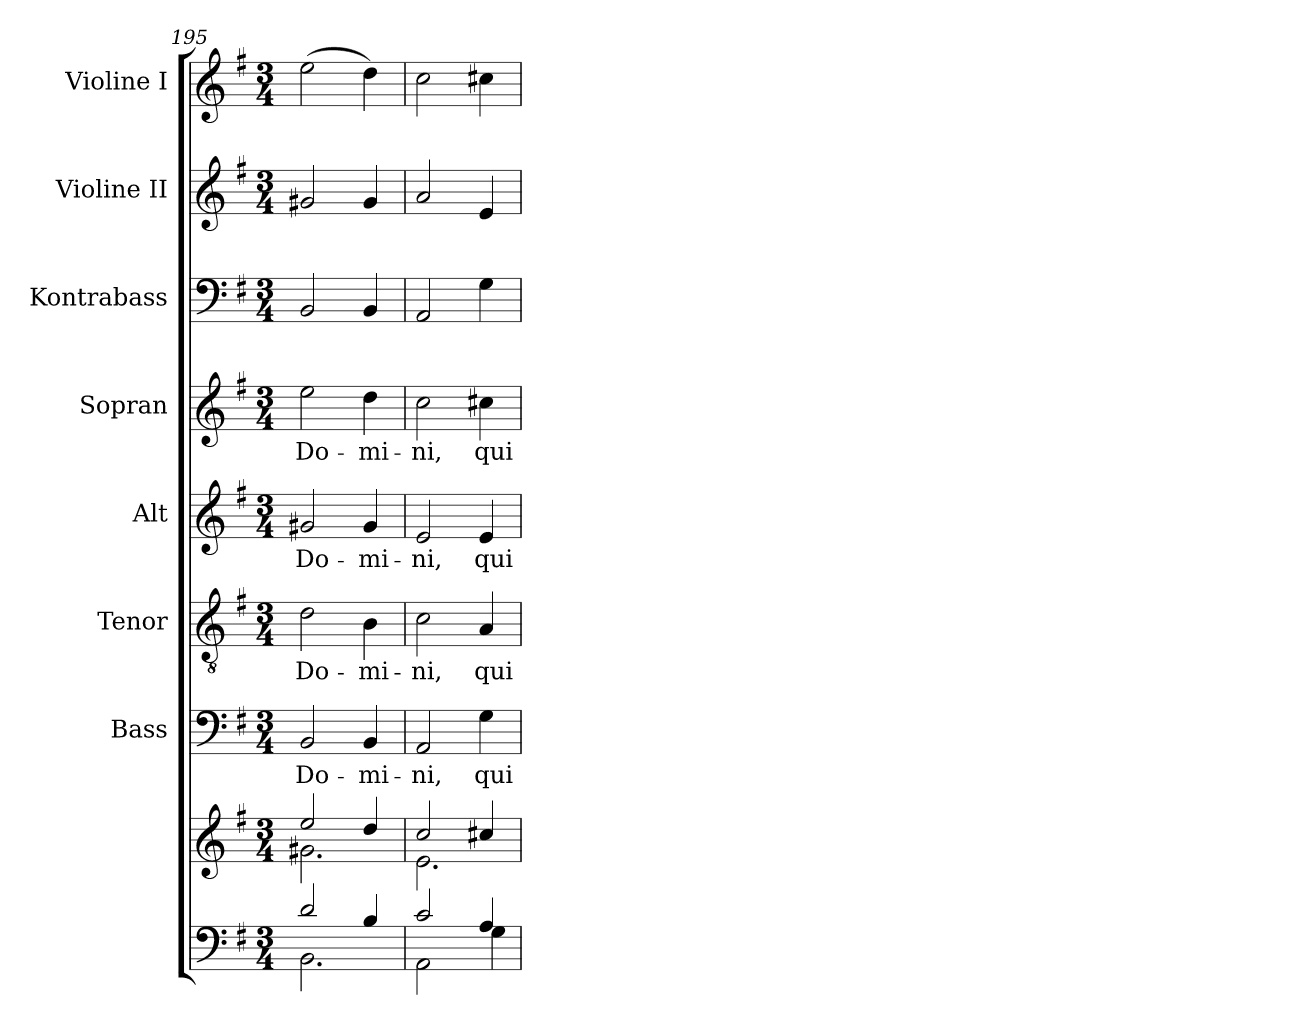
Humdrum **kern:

**kern	**kern	**kern	**text	**kern	**text	**kern	**text	**kern	**text	**kern	**kern	**kern
*part8	*part8	*part7	*part7	*part6	*part6	*part5	*part5	*part4	*part4	*part3	*part2	*part1
*staff9	*staff8	*staff7	*staff7	*staff6	*staff6	*staff5	*staff5	*staff4	*staff4	*staff3	*staff2	*staff1
*	*	*I"Bass	*	*I"Tenor	*	*I"Alt	*	*I"Sopran	*	*I"Kontrabass	*I"Violine II	*I"Violine I
*	*	*I'B.	*	*I'T.	*	*I'A.	*	*I'S.	*	*I'Kb.	*I'Vl. II	*I'Vl. I
*clefF4	*clefG2	*clefF4	*	*clefGv2	*	*clefG2	*	*clefG2	*	*clefF4	*clefG2	*clefG2
*	*	*	*	*	*	*	*	*	*	*ITrd7c12	*	*
*k[f#]	*k[f#]	*k[f#]	*	*k[f#]	*	*k[f#]	*	*k[f#]	*	*k[f#]	*k[f#]	*k[f#]
*G:	*G:	*G:	*	*G:	*	*G:	*	*G:	*	*G:	*G:	*G:
*M3/4	*M3/4	*M3/4	*	*M3/4	*	*M3/4	*	*M3/4	*	*M3/4	*M3/4	*M3/4
=195	=195	=195	=195	=195	=195	=195	=195	=195	=195	=195	=195	=195
*^	*^	*	*	*	*	*	*	*	*	*	*	*
!	!	!	!	!	!LO:LY:b	!	!LO:LY:b	!	!LO:LY:b	!	!LO:LY:b	!	!	!
2d/	2.BB\	2ee/	2.g#X\	2BB/	Do-	2d\	Do-	2g#X/	Do-	2ee\	Do-	2BBB/	2g#X/	(>2ee\
!	!	!	!	!	!LO:LY:b	!	!LO:LY:b	!	!LO:LY:b	!	!LO:LY:b	!	!	!
4B/	.	4dd/	.	4BB/	-mi-	4B\	-mi-	4g#/	-mi-	4dd\	-mi-	4BBB/	4g#/	4dd\)
=196	=196	=196	=196	=196	=196	=196	=196	=196	=196	=196	=196	=196	=196	=196
!	!	!	!	!	!LO:LY:b	!	!LO:LY:b	!	!LO:LY:b	!	!LO:LY:b	!	!	!
2c/	2AA\	2cc/	2.e\	2AA/	-ni,	2c\	-ni,	2e/	-ni,	2cc\	-ni,	2AAA/	2a/	2cc\
!	!	!	!	!	!LO:LY:b	!	!LO:LY:b	!	!LO:LY:b	!	!LO:LY:b	!	!	!
4A/	4G\	4cc#X/	.	4G\	qui	4A/	qui	4e/	qui	4cc#X\	qui	4GG\	4e/	4cc#X\
*v	*v	*	*	*	*	*	*	*	*	*	*	*	*	*
*	*v	*v	*	*	*	*	*	*	*	*	*	*	*
=	=	=	=	=	=	=	=	=	=	=	=	=
*-	*-	*-	*-	*-	*-	*-	*-	*-	*-	*-	*-	*-
